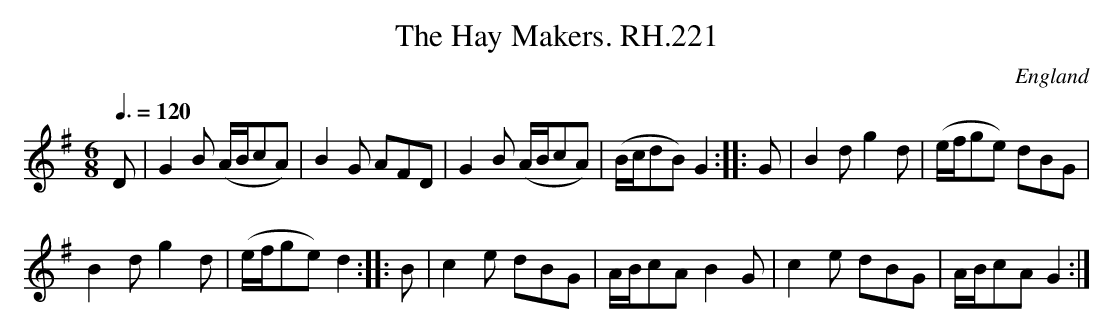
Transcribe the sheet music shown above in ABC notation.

X:1
T:Hay Makers. RH.221, The
O:England
M:6/8
L:1/8
Q:3/8=120
K:G
D|G2B (A/B/cA)|B2G AFD|G2B (A/B/cA)|(B/c/dB) G2:|\
|:G|B2d g2d|(e/f/ge) dBG|
B2d g2d|(e/f/ge) d2:|\
|:B|c2e dBG|A/B/cA B2G|c2e dBG|A/B/cA G2:|
